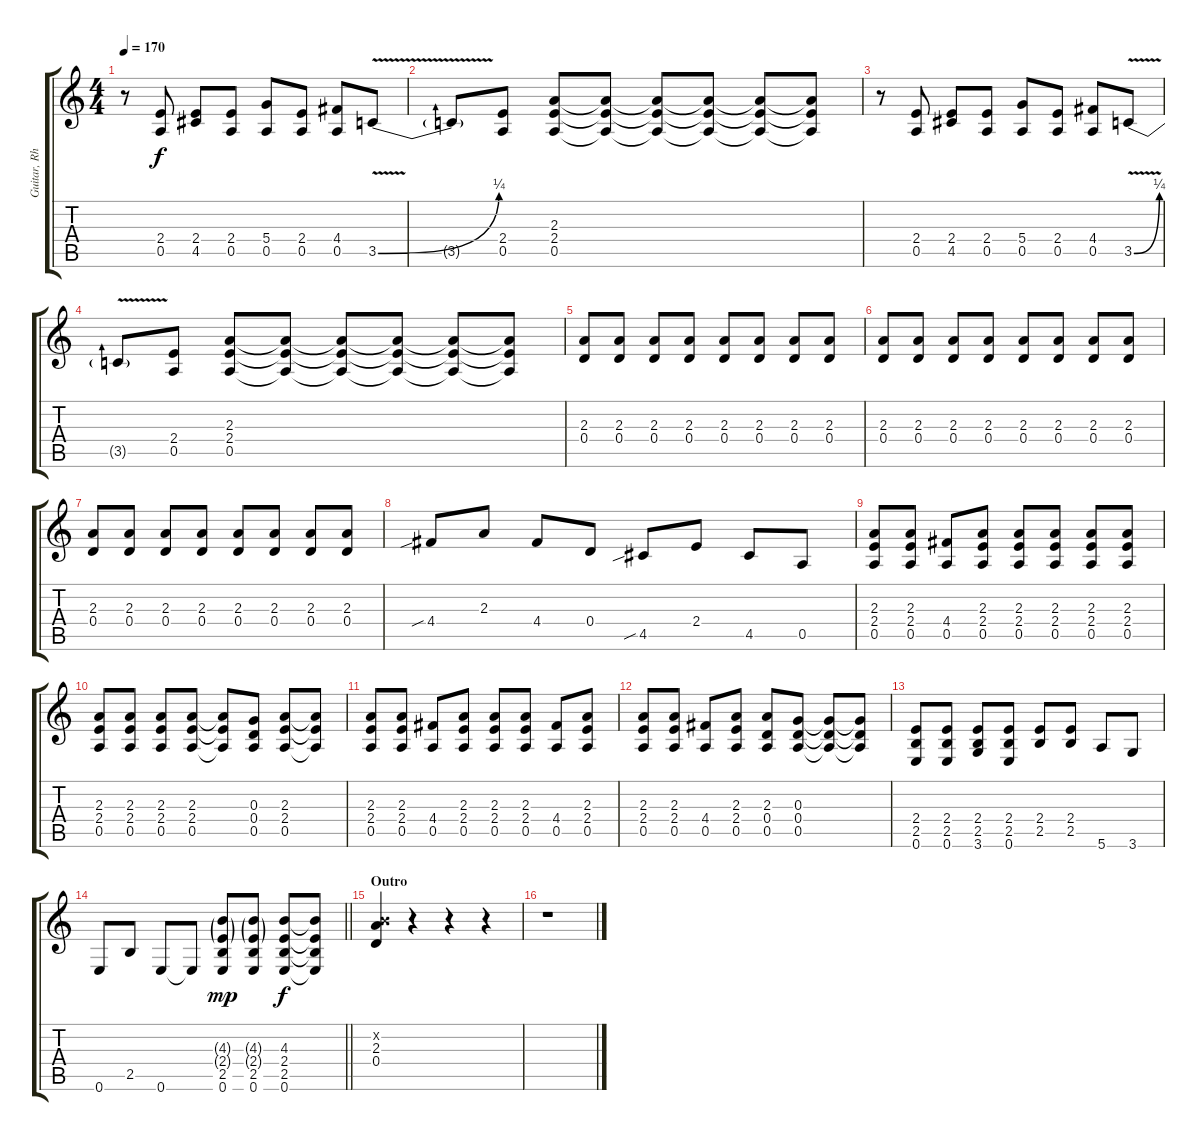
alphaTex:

\track ("Guitar, Rhythm" "Guitar, Rh") {instrument distortionguitar}
\staff {score tabs}
\tuning (E4 B3 G3 D3 A2 E2) {hide}
\ts (4 4)
\tempo 170
\clef g2
\ks c
r.8{dy f} (2.4 0.5).8 (2.4 4.5).8 (2.4 0.5).8 (5.4 0.5).8 (2.4 0.5).8 (4.4 0.5).8 3.5{be (bend 0 0 60 1) v}.8 |
3.5{t}.8 (2.4 0.5).8 (2.3 2.4 0.5).8 (2.3{t} 2.4{t} 0.5{t}).8 (2.3{t} 2.4{t} 0.5{t}).8 (2.3{t} 2.4{t} 0.5{t}).8 (2.3{t} 2.4{t} 0.5{t}).8 (2.3{t} 2.4{t} 0.5{t}).8 |
r.8 (2.4 0.5).8 (2.4 4.5).8 (2.4 0.5).8 (5.4 0.5).8 (2.4 0.5).8 (4.4 0.5).8 3.5{be (bend 0 0 60 1) v}.8 |
3.5{t}.8 (2.4 0.5).8 (2.3 2.4 0.5).8 (2.3{t} 2.4{t} 0.5{t}).8 (2.3{t} 2.4{t} 0.5{t}).8 (2.3{t} 2.4{t} 0.5{t}).8 (2.3{t} 2.4{t} 0.5{t}).8 (2.3{t} 2.4{t} 0.5{t}).8 |
(2.3 0.4).8 (2.3 0.4).8 (2.3 0.4).8 (2.3 0.4).8 (2.3 0.4).8 (2.3 0.4).8 (2.3 0.4).8 (2.3 0.4).8 |
(2.3 0.4).8 (2.3 0.4).8 (2.3 0.4).8 (2.3 0.4).8 (2.3 0.4).8 (2.3 0.4).8 (2.3 0.4).8 (2.3 0.4).8 |
(2.3 0.4).8 (2.3 0.4).8 (2.3 0.4).8 (2.3 0.4).8 (2.3 0.4).8 (2.3 0.4).8 (2.3 0.4).8 (2.3 0.4).8 |
4.4{sib}.8 2.3.8 4.4.8 0.4.8 4.5{sib}.8 2.4.8 4.5.8 0.5.8 |
(2.3 2.4 0.5).8 (2.3 2.4 0.5).8 (4.4 0.5).8 (2.3 2.4 0.5).8 (2.3 2.4 0.5).8 (2.3 2.4 0.5).8 (2.3 2.4 0.5).8 (2.3 2.4 0.5).8 |
(2.3 2.4 0.5).8 (2.3 2.4 0.5).8 (2.3 2.4 0.5).8 (2.3 2.4 0.5).8 (2.3{t} 2.4{t} 0.5{t}).8 (0.3 0.4 0.5).8 (2.3 2.4 0.5).8 (2.3{t} 2.4{t} 0.5{t}).8 |
(2.3 2.4 0.5).8 (2.3 2.4 0.5).8 (4.4 0.5).8 (2.3 2.4 0.5).8 (2.3 2.4 0.5).8 (2.3 2.4 0.5).8 (4.4 0.5).8 (2.3 2.4 0.5).8 |
(2.3 2.4 0.5).8 (2.3 2.4 0.5).8 (4.4 0.5).8 (2.3 2.4 0.5).8 (2.3 0.4 0.5).8 (0.3 0.4 0.5).8 (0.3{t} 0.4{t} 0.5{t}).8 (0.3{t} 0.4{t} 0.5{t}).8 |
(2.4 2.5 0.6).8 (2.4 2.5 0.6).8 (2.4 2.5 3.6).8 (2.4 2.5 0.6).8 (2.4 2.5).8 (2.4 2.5).8 5.6.8 3.6.8 |
\barLineRight lightlight
0.6.8 2.5.8 0.6.8 0.6{t}.8 (4.3{g} 2.4{g} 2.5 0.6).8{dy mp} (4.3{g} 2.4{g} 2.5 0.6).8 (4.3 2.4 2.5 0.6).8{dy f} (4.3{t} 2.4{t} 2.5{t} 0.6{t}).8 |
\section ("" "Outro")
(0.2{x} 2.3 0.4).4 r.4 r.4 r.4 |
r.1
